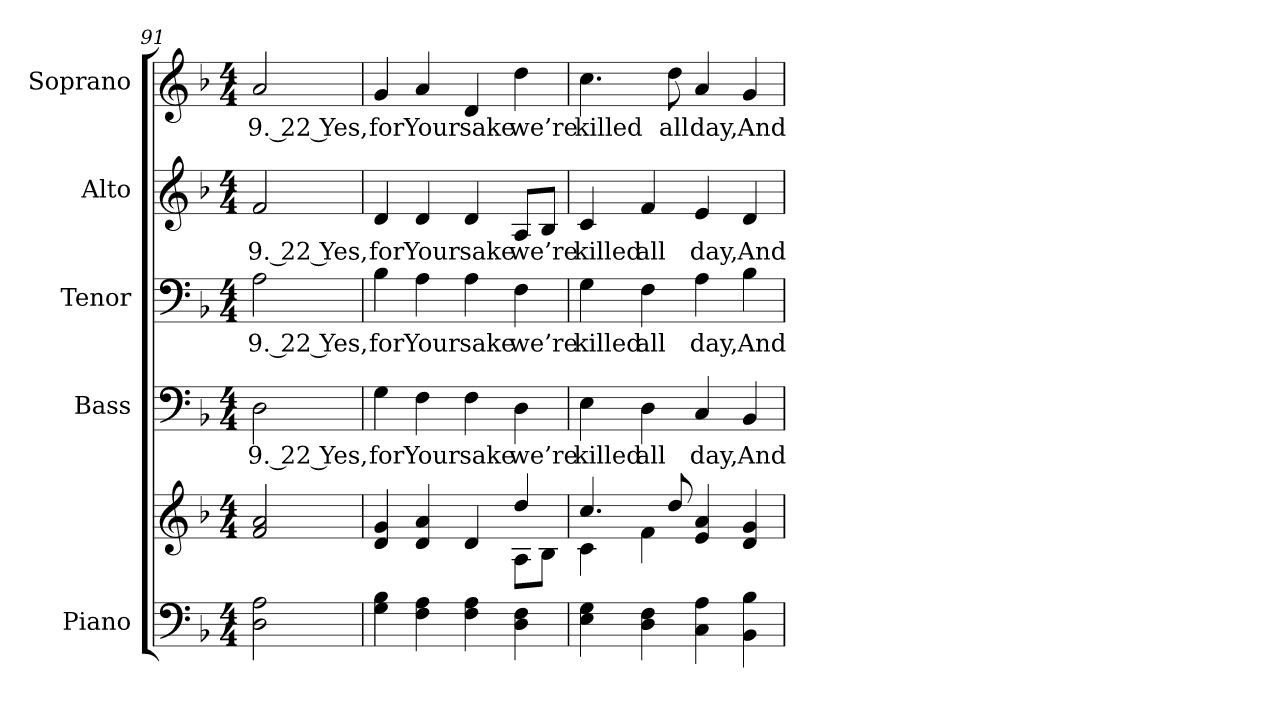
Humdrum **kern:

**kern	**kern	**kern	**text	**kern	**text	**kern	**text	**kern	**text
*part5	*part5	*part4	*part4	*part3	*part3	*part2	*part2	*part1	*part1
*staff6	*staff5	*staff4	*staff4	*staff3	*staff3	*staff2	*staff2	*staff1	*staff1
*I"Piano	*	*I"Bass	*	*I"Tenor	*	*I"Alto	*	*I"Soprano	*
*I'Pno.	*	*I'B.	*	*I'T.	*	*I'A.	*	*I'S.	*
*clefF4	*clefG2	*clefF4	*	*clefF4	*	*clefG2	*	*clefG2	*
*k[b-]	*k[b-]	*k[b-]	*	*k[b-]	*	*k[b-]	*	*k[b-]	*
*F:	*F:	*F:	*	*F:	*	*F:	*	*F:	*
*M4/4	*M4/4	*M4/4	*	*M4/4	*	*M4/4	*	*M4/4	*
=91	=91	=91	=91	=91	=91	=91	=91	=91	=91
!	!	!	!LO:LY:b:color=#000000	!	!	!	!	!	!
!	!	!	!	!	!LO:LY:b:color=#000000	!	!	!	!
!	!	!	!	!	!	!	!LO:LY:b:color=#000000	!	!
!	!	!	!	!	!	!	!	!	!LO:LY:b:color=#000000
2Di\ 2Ai	2fi/ 2ai	2Di\	9. 22 Yes,	2Ai\	9. 22 Yes,	2fi/	9. 22 Yes,	2ai/	9. 22 Yes,
=92	=92	=92	=92	=92	=92	=92	=92	=92	=92
*	*^	*	*	*	*	*	*	*	*
!	!	!	!	!LO:LY:b:color=#000000	!	!	!	!	!	!
!	!	!	!	!	!	!LO:LY:b:color=#000000	!	!	!	!
!	!	!	!	!	!	!	!	!LO:LY:b:color=#000000	!	!
!	!	!	!	!	!	!	!	!	!	!LO:LY:b:color=#000000
4Gi\ 4B-i	4di/ 4gi	2ryy	4Gi\	for	4B-i\	for	4di/	for	4gi/	for
!	!	!	!	!LO:LY:b:color=#000000	!	!	!	!	!	!
!	!	!	!	!	!	!LO:LY:b:color=#000000	!	!	!	!
!	!	!	!	!	!	!	!	!LO:LY:b:color=#000000	!	!
!	!	!	!	!	!	!	!	!	!	!LO:LY:b:color=#000000
4Fi\ 4Ai	4di/ 4ai	.	4Fi\	Your	4Ai\	Your	4di/	Your	4ai/	Your
!	!	!	!	!LO:LY:b:color=#000000	!	!	!	!	!	!
!	!	!	!	!	!	!LO:LY:b:color=#000000	!	!	!	!
!	!	!	!	!	!	!	!	!LO:LY:b:color=#000000	!	!
!	!	!	!	!	!	!	!	!	!	!LO:LY:b:color=#000000
4Fi\ 4Ai	4di/	4ryy	4Fi\	sake	4Ai\	sake	4di/	sake	4di/	sake
!	!	!	!	!LO:LY:b:color=#000000	!	!	!	!	!	!
!	!	!	!	!	!	!LO:LY:b:color=#000000	!	!	!	!
!	!	!	!	!	!	!	!	!LO:LY:b:color=#000000	!	!
!	!	!	!	!	!	!	!	!	!	!LO:LY:b:color=#000000
4Di\ 4Fi	4ddi/	8Ai\L	4Di\	we’re	4Fi\	we’re	8Ai/L	we’re	4ddi\	we’re
.	.	8B-i\J	.	.	.	.	8B-i/J	.	.	.
!!LO:PB:g=z
=93	=93	=93	=93	=93	=93	=93	=93	=93	=93	=93
!	!	!	!	!LO:LY:b:color=#000000	!	!	!	!	!	!
!	!	!	!	!	!	!LO:LY:b:color=#000000	!	!	!	!
!	!	!	!	!	!	!	!	!LO:LY:b:color=#000000	!	!
!	!	!	!	!	!	!	!	!	!	!LO:LY:b:color=#000000
4Ei\ 4Gi	4.cci/	4ci\	4Ei\	killed	4Gi\	killed	4ci/	killed	4.cci\	killed
!	!	!	!	!LO:LY:b:color=#000000	!	!	!	!	!	!
!	!	!	!	!	!	!LO:LY:b:color=#000000	!	!	!	!
!	!	!	!	!	!	!	!	!LO:LY:b:color=#000000	!	!
4Di\ 4Fi	.	4fi\	4Di\	all	4Fi\	all	4fi/	all	.	.
!	!	!	!	!	!	!	!	!	!	!LO:LY:b:color=#000000
.	8ddi/	.	.	.	.	.	.	.	8ddi\	all
!	!	!	!	!LO:LY:b:color=#000000	!	!	!	!	!	!
!	!	!	!	!	!	!LO:LY:b:color=#000000	!	!	!	!
!	!	!	!	!	!	!	!	!LO:LY:b:color=#000000	!	!
!	!	!	!	!	!	!	!	!	!	!LO:LY:b:color=#000000
4Ci\ 4Ai	4ei/ 4ai	2ryy	4Ci/	day,	4Ai\	day,	4ei/	day,	4ai/	day,
!	!	!	!	!LO:LY:b:color=#000000	!	!	!	!	!	!
!	!	!	!	!	!	!LO:LY:b:color=#000000	!	!	!	!
!	!	!	!	!	!	!	!	!LO:LY:b:color=#000000	!	!
!	!	!	!	!	!	!	!	!	!	!LO:LY:b:color=#000000
4BB-i\ 4B-i	4di/ 4gi	.	4BB-i/	And	4B-i\	And	4di/	And	4gi/	And
*	*v	*v	*	*	*	*	*	*	*	*
=	=	=	=	=	=	=	=	=	=
*-	*-	*-	*-	*-	*-	*-	*-	*-	*-
